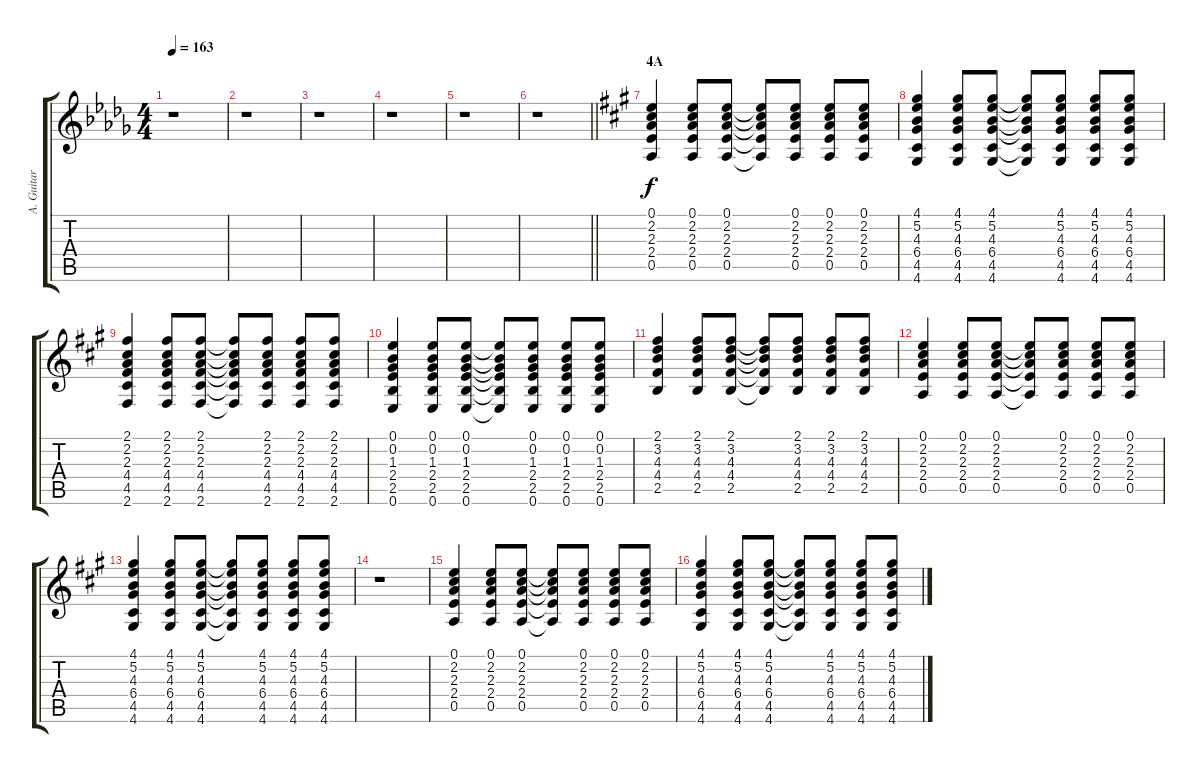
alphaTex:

\track ("A. Guitar" "A. Guitar") {instrument acousticguitarsteel}
\staff {score tabs}
\tuning (E4 B3 G3 D3 A2 E2) {hide}
\ts (4 4)
\tempo 163
\clef g2
\ks db
r.1{dy f} |
r.1 |
r.1 |
r.1 |
r.1 |
\barLineRight lightlight
r.1 |
\section ("" "4A")
\ks a
(0.1 2.2 2.3 2.4 0.5).4 (0.1 2.2 2.3 2.4 0.5).8 (0.1 2.2 2.3 2.4 0.5).8 (0.1{t} 2.2{t} 2.3{t} 2.4{t} 0.5{t}).8 (0.1 2.2 2.3 2.4 0.5).8 (0.1 2.2 2.3 2.4 0.5).8 (0.1 2.2 2.3 2.4 0.5).8 |
(4.1 5.2 4.3 6.4 4.5 4.6).4 (4.1 5.2 4.3 6.4 4.5 4.6).8 (4.1 5.2 4.3 6.4 4.5 4.6).8 (4.1{t} 5.2{t} 4.3{t} 6.4{t} 4.5{t} 4.6{t}).8 (4.1 5.2 4.3 6.4 4.5 4.6).8 (4.1 5.2 4.3 6.4 4.5 4.6).8 (4.1 5.2 4.3 6.4 4.5 4.6).8 |
(2.1 2.2 2.3 4.4 4.5 2.6).4 (2.1 2.2 2.3 4.4 4.5 2.6).8 (2.1 2.2 2.3 4.4 4.5 2.6).8 (2.1{t} 2.2{t} 2.3{t} 4.4{t} 4.5{t} 2.6{t}).8 (2.1 2.2 2.3 4.4 4.5 2.6).8 (2.1 2.2 2.3 4.4 4.5 2.6).8 (2.1 2.2 2.3 4.4 4.5 2.6).8 |
(0.1 0.2 1.3 2.4 2.5 0.6).4 (0.1 0.2 1.3 2.4 2.5 0.6).8 (0.1 0.2 1.3 2.4 2.5 0.6).8 (0.1{t} 0.2{t} 1.3{t} 2.4{t} 2.5{t} 0.6{t}).8 (0.1 0.2 1.3 2.4 2.5 0.6).8 (0.1 0.2 1.3 2.4 2.5 0.6).8 (0.1 0.2 1.3 2.4 2.5 0.6).8 |
(2.1 3.2 4.3 4.4 2.5).4 (2.1 3.2 4.3 4.4 2.5).8 (2.1 3.2 4.3 4.4 2.5).8 (2.1{t} 3.2{t} 4.3{t} 4.4{t} 2.5{t}).8 (2.1 3.2 4.3 4.4 2.5).8 (2.1 3.2 4.3 4.4 2.5).8 (2.1 3.2 4.3 4.4 2.5).8 |
(0.1 2.2 2.3 2.4 0.5).4 (0.1 2.2 2.3 2.4 0.5).8 (0.1 2.2 2.3 2.4 0.5).8 (0.1{t} 2.2{t} 2.3{t} 2.4{t} 0.5{t}).8 (0.1 2.2 2.3 2.4 0.5).8 (0.1 2.2 2.3 2.4 0.5).8 (0.1 2.2 2.3 2.4 0.5).8 |
(4.1 5.2 4.3 6.4 4.5 4.6).4 (4.1 5.2 4.3 6.4 4.5 4.6).8 (4.1 5.2 4.3 6.4 4.5 4.6).8 (4.1{t} 5.2{t} 4.3{t} 6.4{t} 4.5{t} 4.6{t}).8 (4.1 5.2 4.3 6.4 4.5 4.6).8 (4.1 5.2 4.3 6.4 4.5 4.6).8 (4.1 5.2 4.3 6.4 4.5 4.6).8 |
r.1 |
(0.1 2.2 2.3 2.4 0.5).4 (0.1 2.2 2.3 2.4 0.5).8 (0.1 2.2 2.3 2.4 0.5).8 (0.1{t} 2.2{t} 2.3{t} 2.4{t} 0.5{t}).8 (0.1 2.2 2.3 2.4 0.5).8 (0.1 2.2 2.3 2.4 0.5).8 (0.1 2.2 2.3 2.4 0.5).8 |
(4.1 5.2 4.3 6.4 4.5 4.6).4 (4.1 5.2 4.3 6.4 4.5 4.6).8 (4.1 5.2 4.3 6.4 4.5 4.6).8 (4.1{t} 5.2{t} 4.3{t} 6.4{t} 4.5{t} 4.6{t}).8 (4.1 5.2 4.3 6.4 4.5 4.6).8 (4.1 5.2 4.3 6.4 4.5 4.6).8 (4.1 5.2 4.3 6.4 4.5 4.6).8
